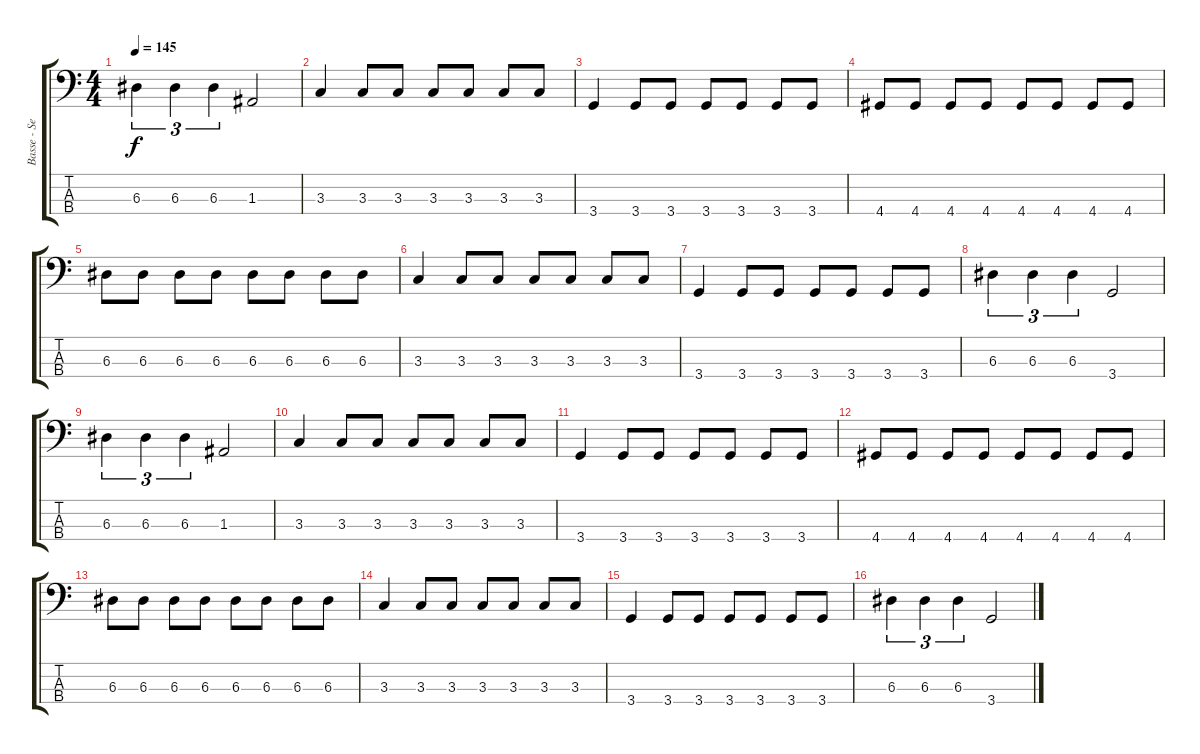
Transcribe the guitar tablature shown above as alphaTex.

\track ("Basse - Seb" "Basse - Se") {instrument electricbassfinger}
\staff {score tabs}
\tuning (G2 D2 A1 E1) {hide}
\ts (4 4)
\tempo 145
\clef f4
\ks c
6.3.4{tu (3 2) dy f} 6.3.4{tu (3 2)} 6.3.4{tu (3 2)} 1.3.2 |
3.3.4 3.3.8 3.3.8 3.3.8 3.3.8 3.3.8 3.3.8 |
3.4.4 3.4.8 3.4.8 3.4.8 3.4.8 3.4.8 3.4.8 |
4.4.8 4.4.8 4.4.8 4.4.8 4.4.8 4.4.8 4.4.8 4.4.8 |
6.3.8 6.3.8 6.3.8 6.3.8 6.3.8 6.3.8 6.3.8 6.3.8 |
3.3.4 3.3.8 3.3.8 3.3.8 3.3.8 3.3.8 3.3.8 |
3.4.4 3.4.8 3.4.8 3.4.8 3.4.8 3.4.8 3.4.8 |
6.3.4{tu (3 2)} 6.3.4{tu (3 2)} 6.3.4{tu (3 2)} 3.4.2 |
6.3.4{tu (3 2)} 6.3.4{tu (3 2)} 6.3.4{tu (3 2)} 1.3.2 |
3.3.4 3.3.8 3.3.8 3.3.8 3.3.8 3.3.8 3.3.8 |
3.4.4 3.4.8 3.4.8 3.4.8 3.4.8 3.4.8 3.4.8 |
4.4.8 4.4.8 4.4.8 4.4.8 4.4.8 4.4.8 4.4.8 4.4.8 |
6.3.8 6.3.8 6.3.8 6.3.8 6.3.8 6.3.8 6.3.8 6.3.8 |
3.3.4 3.3.8 3.3.8 3.3.8 3.3.8 3.3.8 3.3.8 |
3.4.4 3.4.8 3.4.8 3.4.8 3.4.8 3.4.8 3.4.8 |
6.3.4{tu (3 2)} 6.3.4{tu (3 2)} 6.3.4{tu (3 2)} 3.4.2
